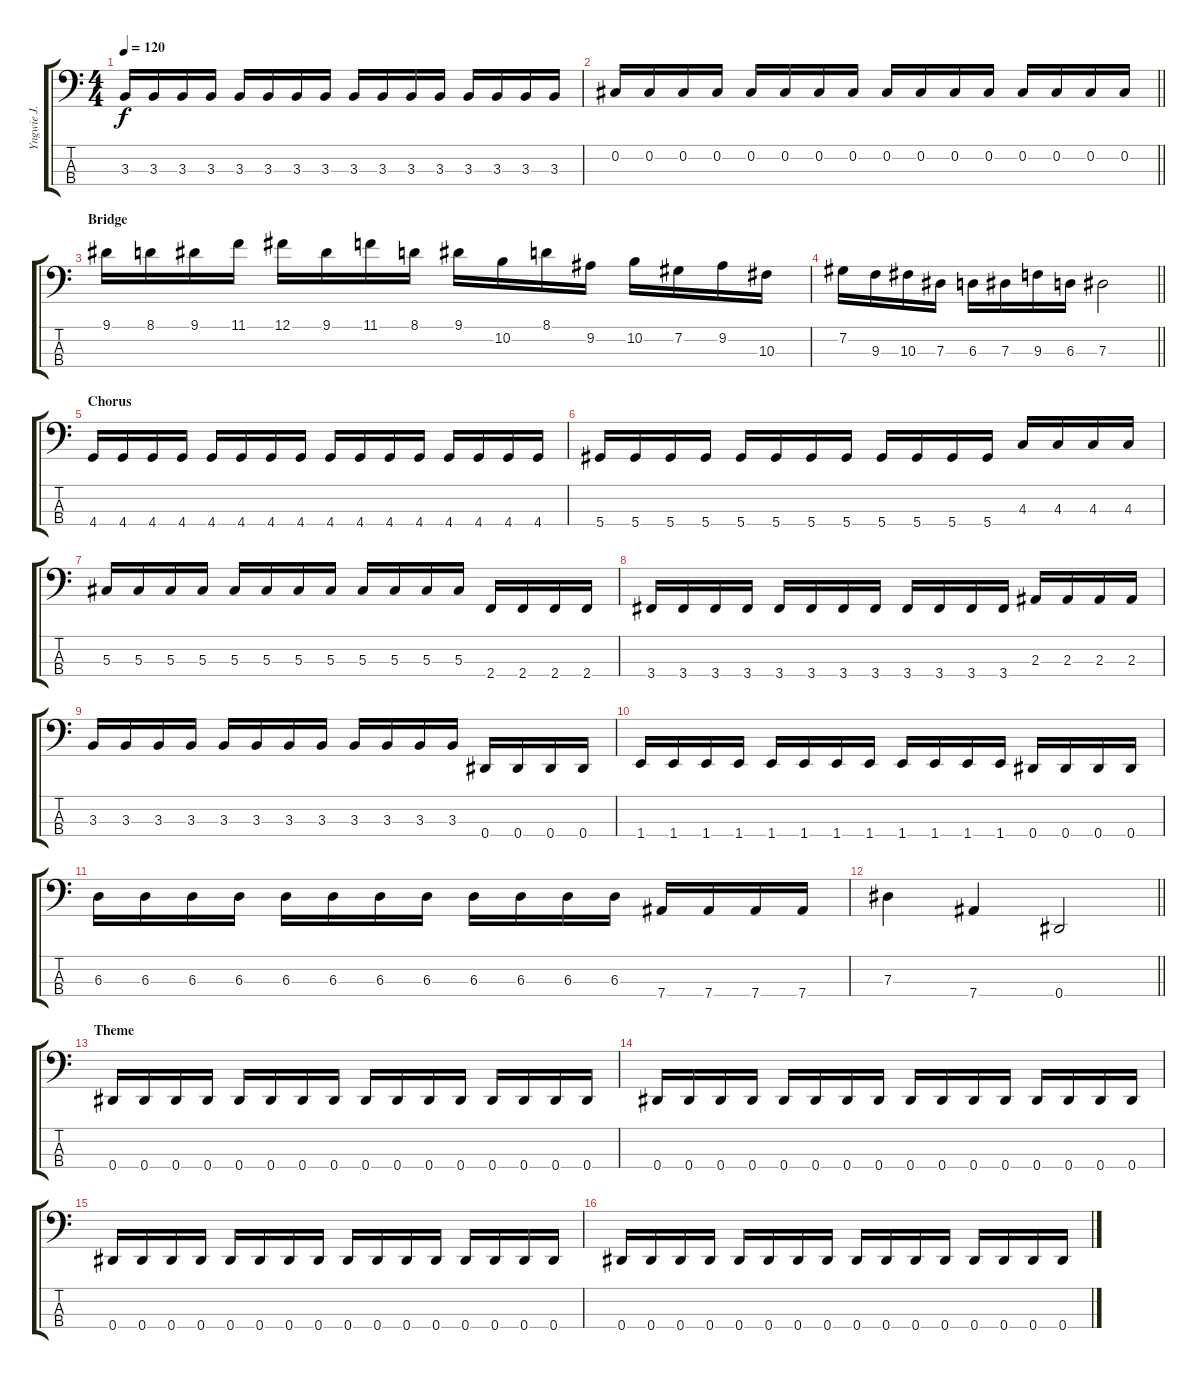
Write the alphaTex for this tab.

\track ("Yngwie J. Malmsteen" "Yngwie J. ") {instrument electricbassfinger}
\staff {score tabs}
\tuning (Gb2 Db2 Ab1 Eb1) {hide}
\ts (4 4)
\tempo 120
\clef f4
\ks c
3.3.16{dy f} 3.3.16 3.3.16 3.3.16 3.3.16 3.3.16 3.3.16 3.3.16 3.3.16 3.3.16 3.3.16 3.3.16 3.3.16 3.3.16 3.3.16 3.3.16 |
\barLineRight lightlight
0.2.16 0.2.16 0.2.16 0.2.16 0.2.16 0.2.16 0.2.16 0.2.16 0.2.16 0.2.16 0.2.16 0.2.16 0.2.16 0.2.16 0.2.16 0.2.16 |
\section ("" "Bridge")
9.1.16 8.1.16 9.1.16 11.1.16 12.1.16 9.1.16 11.1.16 8.1.16 9.1.16 10.2.16 8.1.16 9.2.16 10.2.16 7.2.16 9.2.16 10.3.16 |
\barLineRight lightlight
7.2.16 9.3.16 10.3.16 7.3.16 6.3.16 7.3.16 9.3.16 6.3.16 7.3.2 |
\section ("" "Chorus")
4.4.16 4.4.16 4.4.16 4.4.16 4.4.16 4.4.16 4.4.16 4.4.16 4.4.16 4.4.16 4.4.16 4.4.16 4.4.16 4.4.16 4.4.16 4.4.16 |
5.4.16 5.4.16 5.4.16 5.4.16 5.4.16 5.4.16 5.4.16 5.4.16 5.4.16 5.4.16 5.4.16 5.4.16 4.3.16 4.3.16 4.3.16 4.3.16 |
5.3.16 5.3.16 5.3.16 5.3.16 5.3.16 5.3.16 5.3.16 5.3.16 5.3.16 5.3.16 5.3.16 5.3.16 2.4.16 2.4.16 2.4.16 2.4.16 |
3.4.16 3.4.16 3.4.16 3.4.16 3.4.16 3.4.16 3.4.16 3.4.16 3.4.16 3.4.16 3.4.16 3.4.16 2.3.16 2.3.16 2.3.16 2.3.16 |
3.3.16 3.3.16 3.3.16 3.3.16 3.3.16 3.3.16 3.3.16 3.3.16 3.3.16 3.3.16 3.3.16 3.3.16 0.4.16 0.4.16 0.4.16 0.4.16 |
1.4.16 1.4.16 1.4.16 1.4.16 1.4.16 1.4.16 1.4.16 1.4.16 1.4.16 1.4.16 1.4.16 1.4.16 0.4.16 0.4.16 0.4.16 0.4.16 |
6.3.16 6.3.16 6.3.16 6.3.16 6.3.16 6.3.16 6.3.16 6.3.16 6.3.16 6.3.16 6.3.16 6.3.16 7.4.16 7.4.16 7.4.16 7.4.16 |
\barLineRight lightlight
7.3.4 7.4.4 0.4.2 |
\section ("" "Theme")
0.4.16 0.4.16 0.4.16 0.4.16 0.4.16 0.4.16 0.4.16 0.4.16 0.4.16 0.4.16 0.4.16 0.4.16 0.4.16 0.4.16 0.4.16 0.4.16 |
0.4.16 0.4.16 0.4.16 0.4.16 0.4.16 0.4.16 0.4.16 0.4.16 0.4.16 0.4.16 0.4.16 0.4.16 0.4.16 0.4.16 0.4.16 0.4.16 |
0.4.16 0.4.16 0.4.16 0.4.16 0.4.16 0.4.16 0.4.16 0.4.16 0.4.16 0.4.16 0.4.16 0.4.16 0.4.16 0.4.16 0.4.16 0.4.16 |
0.4.16 0.4.16 0.4.16 0.4.16 0.4.16 0.4.16 0.4.16 0.4.16 0.4.16 0.4.16 0.4.16 0.4.16 0.4.16 0.4.16 0.4.16 0.4.16
